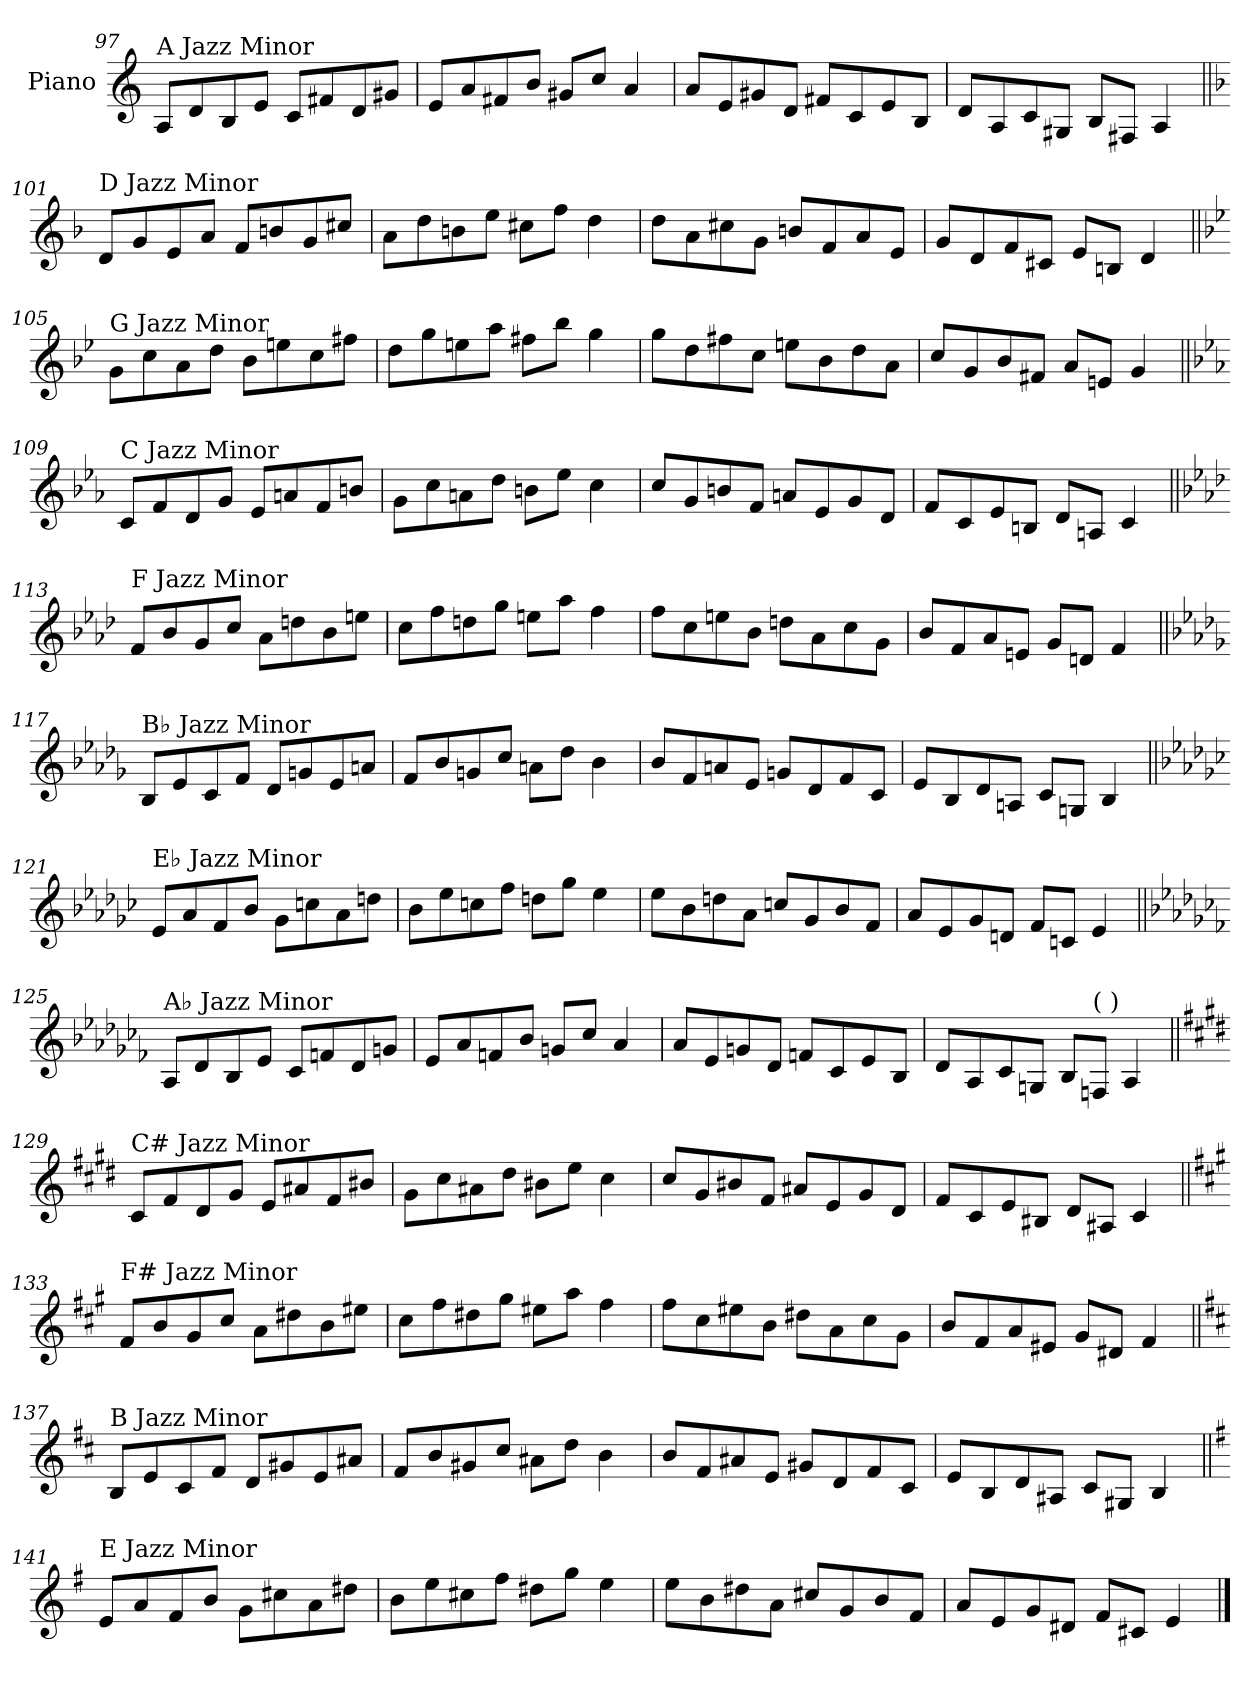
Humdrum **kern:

**kern
*part1
*staff1
*I"Piano
*I'Pno.
!!LO:PB:g=z
*clefG2
*k[]
=97
!LO:TX:a:t=A Jazz Minor
8A/L
8d/
8B/
8e/J
8c/L
8f#X/
8d/
8g#X/J
=98
8e/L
8a/
8f#X/
8b/J
8g#X/L
8cc/J
4a/
=99
8a/L
8e/
8g#X/
8d/J
8f#X/L
8c/
8e/
8B/J
=100
8d/L
8A/
8c/
8G#X/J
8B/L
8F#X/J
4A/
!!LO:LB:g=z
=101||
*k[b-]
!LO:TX:a:t=D Jazz Minor
8d/L
8g/
8e/
8a/J
8f/L
8bn/
8g/
8cc#X/J
=102
8a\L
8dd\
8bn\
8ee\J
8cc#X\L
8ff\J
4dd\
=103
8dd\L
8a\
8cc#X\
8g\J
8bn/L
8f/
8a/
8e/J
=104
8g/L
8d/
8f/
8c#X/J
8e/L
8Bn/J
4d/
!!LO:LB:g=z
=105||
*k[b-e-]
!LO:TX:a:t=G Jazz Minor
8g\L
8cc\
8a\
8dd\J
8b-\L
8een\
8cc\
8ff#X\J
=106
8dd\L
8gg\
8een\
8aa\J
8ff#X\L
8bb-\J
4gg\
=107
8gg\L
8dd\
8ff#X\
8cc\J
8een\L
8b-\
8dd\
8a\J
=108
8cc/L
8g/
8b-/
8f#X/J
8a/L
8en/J
4g/
!!LO:LB:g=z
=109||
*k[b-e-a-]
!LO:TX:a:t=C Jazz Minor
8c/L
8f/
8d/
8g/J
8e-/L
8an/
8f/
8bn/J
=110
8g\L
8cc\
8an\
8dd\J
8bn\L
8ee-\J
4cc\
=111
8cc/L
8g/
8bn/
8f/J
8an/L
8e-/
8g/
8d/J
=112
8f/L
8c/
8e-/
8Bn/J
8d/L
8An/J
4c/
!!LO:LB:g=z
=113||
*k[b-e-a-d-]
!LO:TX:a:t=F Jazz Minor
8f/L
8b-/
8g/
8cc/J
8a-\L
8ddn\
8b-\
8een\J
=114
8cc\L
8ff\
8ddn\
8gg\J
8een\L
8aa-\J
4ff\
=115
8ff\L
8cc\
8een\
8b-\J
8ddn\L
8a-\
8cc\
8g\J
=116
8b-/L
8f/
8a-/
8en/J
8g/L
8dn/J
4f/
!!LO:LB:g=z
=117||
*k[b-e-a-d-g-]
!LO:TX:a:t=B♭ Jazz Minor
8B-/L
8e-/
8c/
8f/J
8d-/L
8gn/
8e-/
8an/J
=118
8f/L
8b-/
8gn/
8cc/J
8an\L
8dd-\J
4b-\
=119
8b-/L
8f/
8an/
8e-/J
8gn/L
8d-/
8f/
8c/J
=120
8e-/L
8B-/
8d-/
8An/J
8c/L
8Gn/J
4B-/
!!LO:LB:g=z
=121||
*k[b-e-a-d-g-c-]
!LO:TX:a:t=E♭ Jazz Minor
8e-/L
8a-/
8f/
8b-/J
8g-\L
8ccn\
8a-\
8ddn\J
=122
8b-\L
8ee-\
8ccn\
8ff\J
8ddn\L
8gg-\J
4ee-\
=123
8ee-\L
8b-\
8ddn\
8a-\J
8ccn/L
8g-/
8b-/
8f/J
=124
8a-/L
8e-/
8g-/
8dn/J
8f/L
8cn/J
4e-/
!!LO:LB:g=z
=125||
*k[b-e-a-d-g-c-f-]
!LO:TX:a:t=A♭ Jazz Minor
8A-/L
8d-/
8B-/
8e-/J
8c-/L
8fn/
8d-/
8gn/J
=126
8e-/L
8a-/
8fn/
8b-/J
8gn/L
8cc-/J
4a-/
=127
8a-/L
8e-/
8gn/
8d-/J
8fn/L
8c-/
8e-/
8B-/J
=128
8d-/L
8A-/
8c-/
8Gn/J
8B-/L
!LO:TX:a:t=(      )
8Fn/J
4A-/
!!LO:LB:g=z
=129||
*k[f#c#g#d#]
!LO:TX:a:t=C# Jazz Minor
8c#/L
8f#/
8d#/
8g#/J
8e/L
8a#X/
8f#/
8b#X/J
=130
8g#\L
8cc#\
8a#X\
8dd#\J
8b#X\L
8ee\J
4cc#\
=131
8cc#/L
8g#/
8b#X/
8f#/J
8a#X/L
8e/
8g#/
8d#/J
=132
8f#/L
8c#/
8e/
8B#X/J
8d#/L
8A#X/J
4c#/
!!LO:LB:g=z
=133||
*k[f#c#g#]
!LO:TX:a:t=F# Jazz Minor
8f#/L
8b/
8g#/
8cc#/J
8a\L
8dd#X\
8b\
8ee#X\J
=134
8cc#\L
8ff#\
8dd#X\
8gg#\J
8ee#X\L
8aa\J
4ff#\
=135
8ff#\L
8cc#\
8ee#X\
8b\J
8dd#X\L
8a\
8cc#\
8g#\J
=136
8b/L
8f#/
8a/
8e#X/J
8g#/L
8d#X/J
4f#/
!!LO:LB:g=z
=137||
*k[f#c#]
!LO:TX:a:t=B Jazz Minor
8B/L
8e/
8c#/
8f#/J
8d/L
8g#X/
8e/
8a#X/J
=138
8f#/L
8b/
8g#X/
8cc#/J
8a#X\L
8dd\J
4b\
=139
8b/L
8f#/
8a#X/
8e/J
8g#X/L
8d/
8f#/
8c#/J
=140
8e/L
8B/
8d/
8A#X/J
8c#/L
8G#X/J
4B/
!!LO:LB:g=z
=141||
*k[f#]
!LO:TX:a:t=E Jazz Minor
8e/L
8a/
8f#/
8b/J
8g\L
8cc#X\
8a\
8dd#X\J
=142
8b\L
8ee\
8cc#X\
8ff#\J
8dd#X\L
8gg\J
4ee\
=143
8ee\L
8b\
8dd#X\
8a\J
8cc#X/L
8g/
8b/
8f#/J
=144
8a/L
8e/
8g/
8d#X/J
8f#/L
8c#X/J
4e/
==
*-
